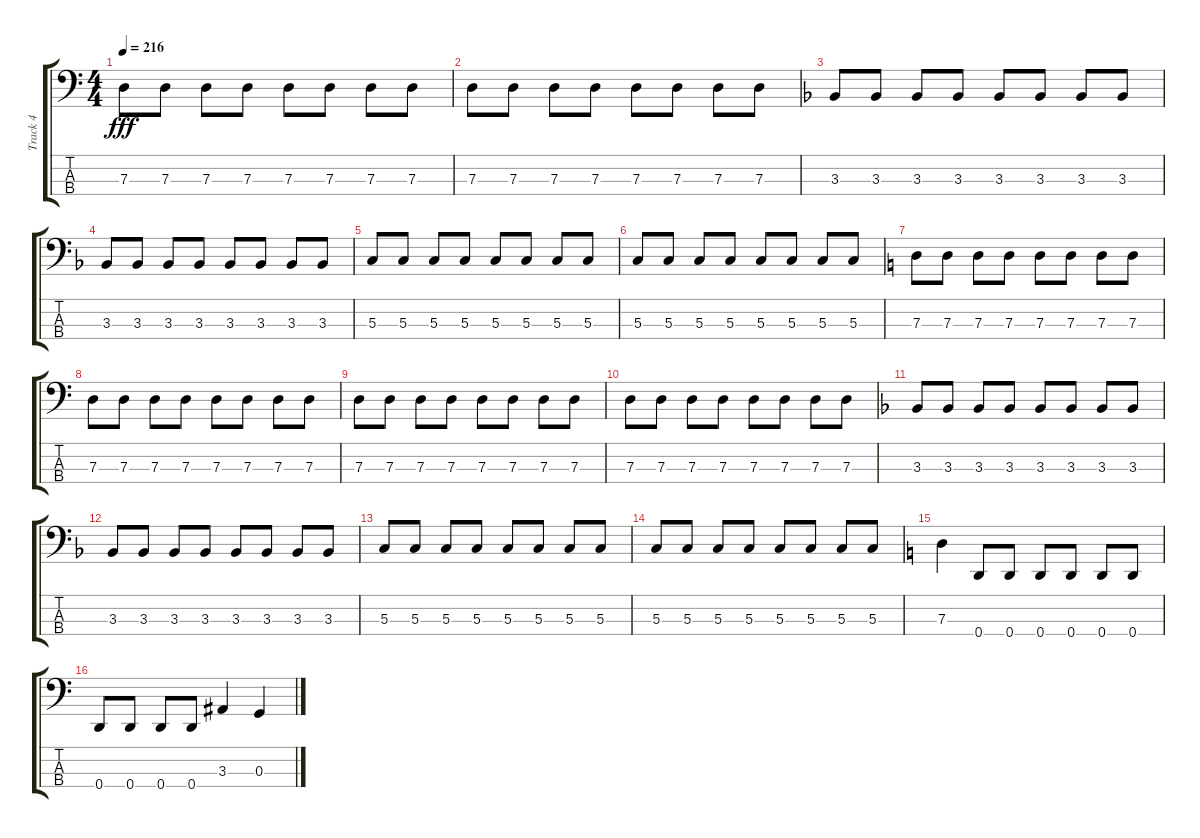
\track ("Track 4" "Track 4") {instrument electricbassfinger}
\staff {score tabs}
\tuning (F2 C2 G1 D1) {hide}
\ts (4 4)
\tempo 216
\clef f4
\ks c
7.3.8{dy fff} 7.3.8 7.3.8 7.3.8 7.3.8 7.3.8 7.3.8 7.3.8 |
7.3.8 7.3.8 7.3.8 7.3.8 7.3.8 7.3.8 7.3.8 7.3.8 |
\ks f
3.3.8 3.3.8 3.3.8 3.3.8 3.3.8 3.3.8 3.3.8 3.3.8 |
3.3.8 3.3.8 3.3.8 3.3.8 3.3.8 3.3.8 3.3.8 3.3.8 |
5.3.8 5.3.8 5.3.8 5.3.8 5.3.8 5.3.8 5.3.8 5.3.8 |
5.3.8 5.3.8 5.3.8 5.3.8 5.3.8 5.3.8 5.3.8 5.3.8 |
\ks c
7.3.8 7.3.8 7.3.8 7.3.8 7.3.8 7.3.8 7.3.8 7.3.8 |
7.3.8 7.3.8 7.3.8 7.3.8 7.3.8 7.3.8 7.3.8 7.3.8 |
7.3.8 7.3.8 7.3.8 7.3.8 7.3.8 7.3.8 7.3.8 7.3.8 |
7.3.8 7.3.8 7.3.8 7.3.8 7.3.8 7.3.8 7.3.8 7.3.8 |
\ks f
3.3.8 3.3.8 3.3.8 3.3.8 3.3.8 3.3.8 3.3.8 3.3.8 |
3.3.8 3.3.8 3.3.8 3.3.8 3.3.8 3.3.8 3.3.8 3.3.8 |
5.3.8 5.3.8 5.3.8 5.3.8 5.3.8 5.3.8 5.3.8 5.3.8 |
5.3.8 5.3.8 5.3.8 5.3.8 5.3.8 5.3.8 5.3.8 5.3.8 |
\ks c
7.3.4 0.4.8 0.4.8 0.4.8 0.4.8 0.4.8 0.4.8 |
0.4.8 0.4.8 0.4.8 0.4.8 3.3.4 0.3.4
